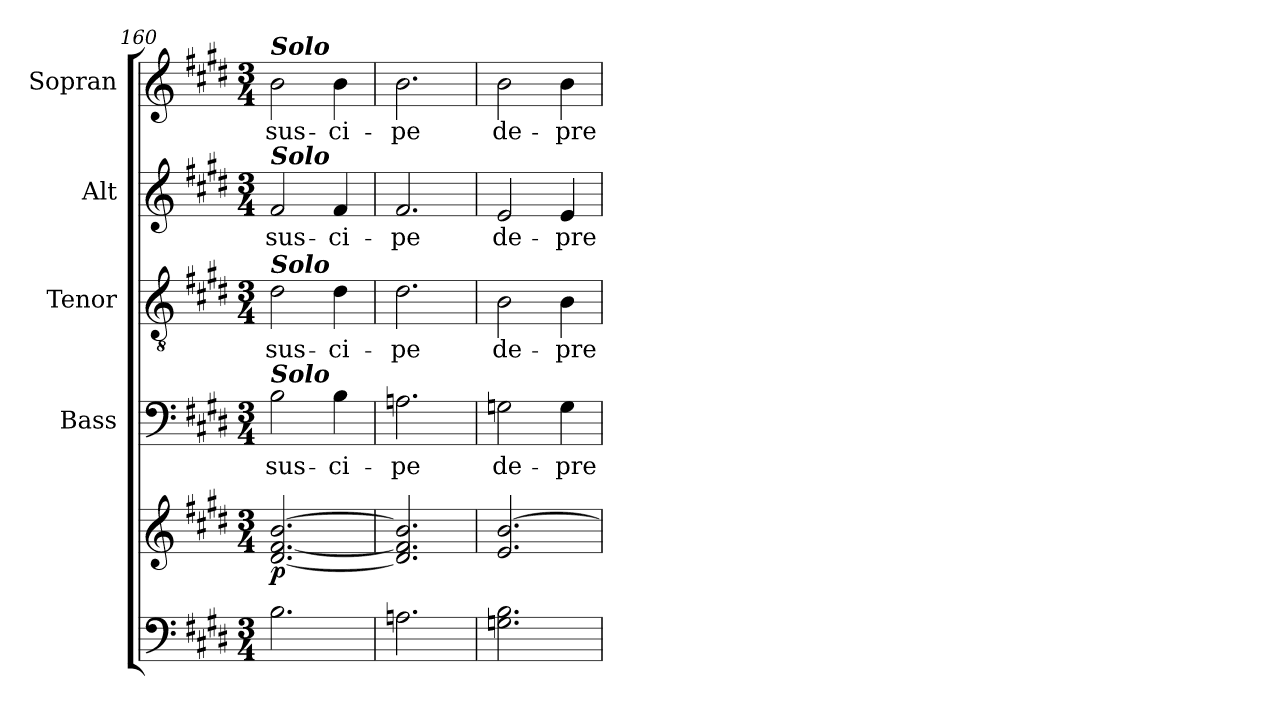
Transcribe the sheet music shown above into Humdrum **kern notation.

**kern	**kern	**dynam	**kern	**text	**kern	**text	**kern	**text	**kern	**text
*part5	*part5	*part5	*part4	*part4	*part3	*part3	*part2	*part2	*part1	*part1
*staff6	*staff5	*staff5/6	*staff4	*staff4	*staff3	*staff3	*staff2	*staff2	*staff1	*staff1
*	*	*	*I"Bass	*	*I"Tenor	*	*I"Alt	*	*I"Sopran	*
*	*	*	*I'B.	*	*I'T.	*	*I'A.	*	*I'S.	*
*clefF4	*clefG2	*	*clefF4	*	*clefGv2	*	*clefG2	*	*clefG2	*
*k[f#c#g#d#]	*k[f#c#g#d#]	*	*k[f#c#g#d#]	*	*k[f#c#g#d#]	*	*k[f#c#g#d#]	*	*k[f#c#g#d#]	*
*E:	*E:	*	*E:	*	*E:	*	*E:	*	*E:	*
*M3/4	*M3/4	*	*M3/4	*	*M3/4	*	*M3/4	*	*M3/4	*
=160	=160	=160	=160	=160	=160	=160	=160	=160	=160	=160
!	!	!	!	!	!	!	!	!	!LO:TX:a:Bi:t=Solo	!
!	!	!	!	!	!	!	!LO:TX:a:Bi:t=Solo	!	!	!
!	!	!	!	!	!LO:TX:a:Bi:t=Solo	!	!	!	!	!
!	!	!	!LO:TX:a:Bi:t=Solo	!	!	!	!	!	!	!
!	!	!LO:DY:b	!	!LO:LY:b	!	!LO:LY:b	!	!LO:LY:b	!	!LO:LY:b
2.B\	[2.d#/ [2.f#/ [2.b/	p	2B\	sus-	2d#\	sus-	2f#/	sus-	2b\	sus-
!	!	!	!	!LO:LY:b	!	!LO:LY:b	!	!LO:LY:b	!	!LO:LY:b
.	.	.	4B\	-ci-	4d#\	-ci-	4f#/	-ci-	4b\	-ci-
!!LO:LB:g=z
=161	=161	=161	=161	=161	=161	=161	=161	=161	=161	=161
!	!	!	!	!LO:LY:b	!	!LO:LY:b	!	!LO:LY:b	!	!LO:LY:b
2.An\	2.d#/] 2.f#/] 2.b/]	.	2.An\	-pe	2.d#\	-pe	2.f#/	-pe	2.b\	-pe
=162	=162	=162	=162	=162	=162	=162	=162	=162	=162	=162
!	!	!	!	!LO:LY:b	!	!LO:LY:b	!	!LO:LY:b	!	!LO:LY:b
2.Gn\ 2.B\	2.e/ [2.b/	.	2Gn\	de-	2B\	de-	2e/	de-	2b\	de-
!	!	!	!	!LO:LY:b	!	!LO:LY:b	!	!LO:LY:b	!	!LO:LY:b
.	.	.	4G\	-pre-	4B\	-pre-	4e/	-pre-	4b\	-pre-
=	=	=	=	=	=	=	=	=	=	=
*-	*-	*-	*-	*-	*-	*-	*-	*-	*-	*-
